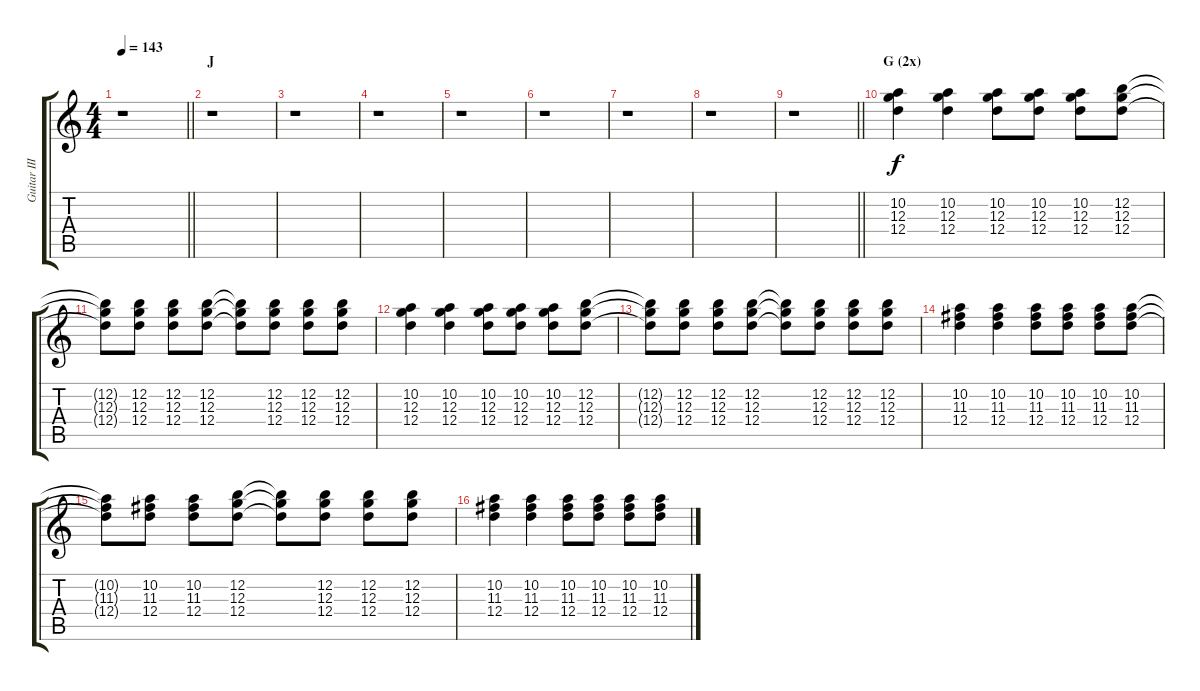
\track ("Guitar III" "Guitar III") {instrument acousticguitarsteel}
\staff {score tabs}
\tuning (E4 B3 G3 D3 A2 E2) {hide}
\ts (4 4)
\tempo 143
\clef g2
\barLineRight lightlight
\ks c
r.1{dy f} |
\section ("" "J")
r.1 |
r.1 |
r.1 |
r.1 |
r.1 |
r.1 |
r.1 |
\barLineRight lightlight
r.1 |
\section ("" "G (2x)")
(10.2 12.3 12.4).4{instrument overdrivenguitar} (10.2 12.3 12.4).4 (10.2 12.3 12.4).8 (10.2 12.3 12.4).8 (10.2 12.3 12.4).8 (12.2 12.3 12.4).8 |
(12.2{t} 12.3{t} 12.4{t}).8 (12.2 12.3 12.4).8 (12.2 12.3 12.4).8 (12.2 12.3 12.4).8 (12.2{t} 12.3{t} 12.4{t}).8 (12.2 12.3 12.4).8 (12.2 12.3 12.4).8 (12.2 12.3 12.4).8 |
(10.2 12.3 12.4).4 (10.2 12.3 12.4).4 (10.2 12.3 12.4).8 (10.2 12.3 12.4).8 (10.2 12.3 12.4).8 (12.2 12.3 12.4).8 |
(12.2{t} 12.3{t} 12.4{t}).8 (12.2 12.3 12.4).8 (12.2 12.3 12.4).8 (12.2 12.3 12.4).8 (12.2{t} 12.3{t} 12.4{t}).8 (12.2 12.3 12.4).8 (12.2 12.3 12.4).8 (12.2 12.3 12.4).8 |
(10.2 11.3 12.4).4 (10.2 11.3 12.4).4 (10.2 11.3 12.4).8 (10.2 11.3 12.4).8 (10.2 11.3 12.4).8 (10.2 11.3 12.4).8 |
(10.2{t} 11.3{t} 12.4{t}).8 (10.2 11.3 12.4).8 (10.2 11.3 12.4).8 (12.2 12.3 12.4).8 (12.2{t} 12.3{t} 12.4{t}).8 (12.2 12.3 12.4).8 (12.2 12.3 12.4).8 (12.2 12.3 12.4).8 |
(10.2 11.3 12.4).4 (10.2 11.3 12.4).4 (10.2 11.3 12.4).8 (10.2 11.3 12.4).8 (10.2 11.3 12.4).8 (10.2 11.3 12.4).8
